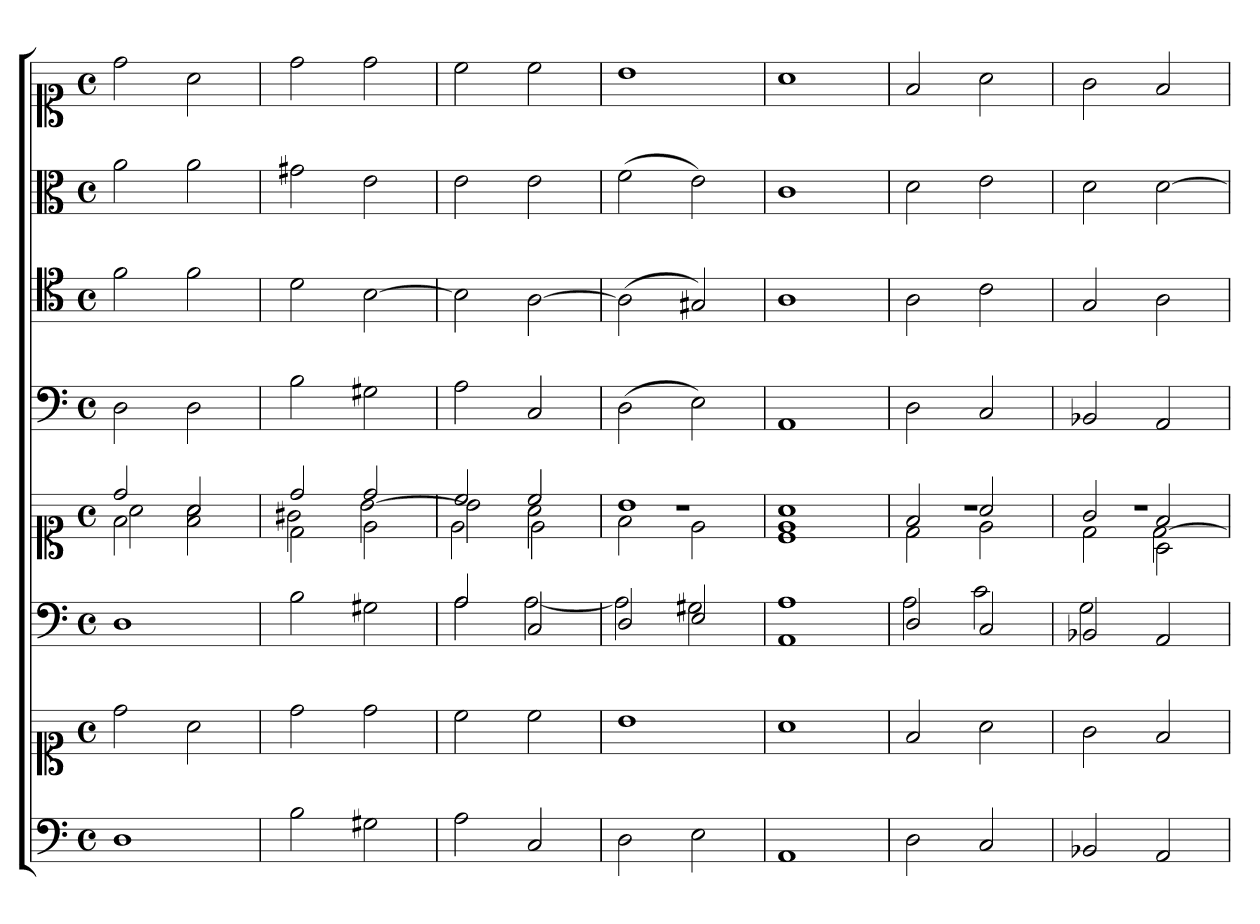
**kern	**kern	**kern	**kern	**kern	**kern	**kern	**kern
*part6	*part6	*part5	*part5	*part4	*part3	*part2	*part1
*staff8	*staff7	*staff6	*staff5	*staff4	*staff3	*staff2	*staff1
*clefF4	*clefC1	*clefF4	*clefC1	*clefF4	*clefC4	*clefC3	*clefC1
*k[]	*k[]	*k[]	*k[]	*k[]	*k[]	*k[]	*k[]
*M4/4	*M4/4	*M4/4	*M4/4	*M4/4	*M4/4	*M4/4	*M4/4
*met(c)	*met(c)	*met(c)	*met(c)	*met(c)	*met(c)	*met(c)	*met(c)
*MM180	*MM180	*MM180	*MM180	*MM180	*MM180	*MM180	*MM180
=1	=1	=1	=1	=1	=1	=1	=1
*	*	*	*^	*	*	*	*
*	*	*	*	*^	*	*	*	*
1D	2dd	1D	2dd	2f	2a\	2D	2f	2a	2dd
.	2a	.	2a	2f	2a\	2D	2f	2a	2a
=2	=2	=2	=2	=2	=2	=2	=2	=2	=2
2B	2dd	2B	2dd	2d	2g#X\	2B	2d	2g#X	2dd
2G#X	2dd	2G#X	2dd	2e	[2b\	2G#X	[2B	2e	2dd
=3	=3	=3	=3	=3	=3	=3	=3	=3	=3
*	*	*^	*	*	*	*	*	*	*
2A	2cc	2A	2A	2cc	2b]	2e\	2A	2B]	2e	2cc
2C	2cc	2C	[2A	2cc	2a	2e\	2C	[2A	2e	2cc
=4	=4	=4	=4	=4	=4	=4	=4	=4	=4	=4
2D	1b	2D	2A]	1b	2f	1r	(2D	(2A]	(2f	1b
2E	.	2E	2G#X	.	2e	.	2E)	2G#X)	2e)	.
=5	=5	=5	=5	=5	=5	=5	=5	=5	=5	=5
1AA	1a	1AA	1A	1a	1e	1c\	1AA	1A	1c	1a
=6	=6	=6	=6	=6	=6	=6	=6	=6	=6	=6
2D	2f	2D	2A	2f	2d	1r	2D	2A	2d	2f
2C	2a	2C	2c	2a	2e	.	2C	2c	2e	2a
=7	=7	=7	=7	=7	=7	=7	=7	=7	=7	=7
*	*	*	*	*	*	*^	*	*	*	*
2BB-X	2g	2BB-X	2G	2g	2ryy	2d\	1r	2BB-X	2G	2d	2g
2AA	2f	2AA	2ryy	2f	2A	[2d\	.	2AA	2A	[2d	2f
*	*	*v	*v	*	*	*	*	*	*	*	*
*	*	*	*v	*v	*v	*v	*	*	*	*
=	=	=	=	=	=	=	=
*-	*-	*-	*-	*-	*-	*-	*-
